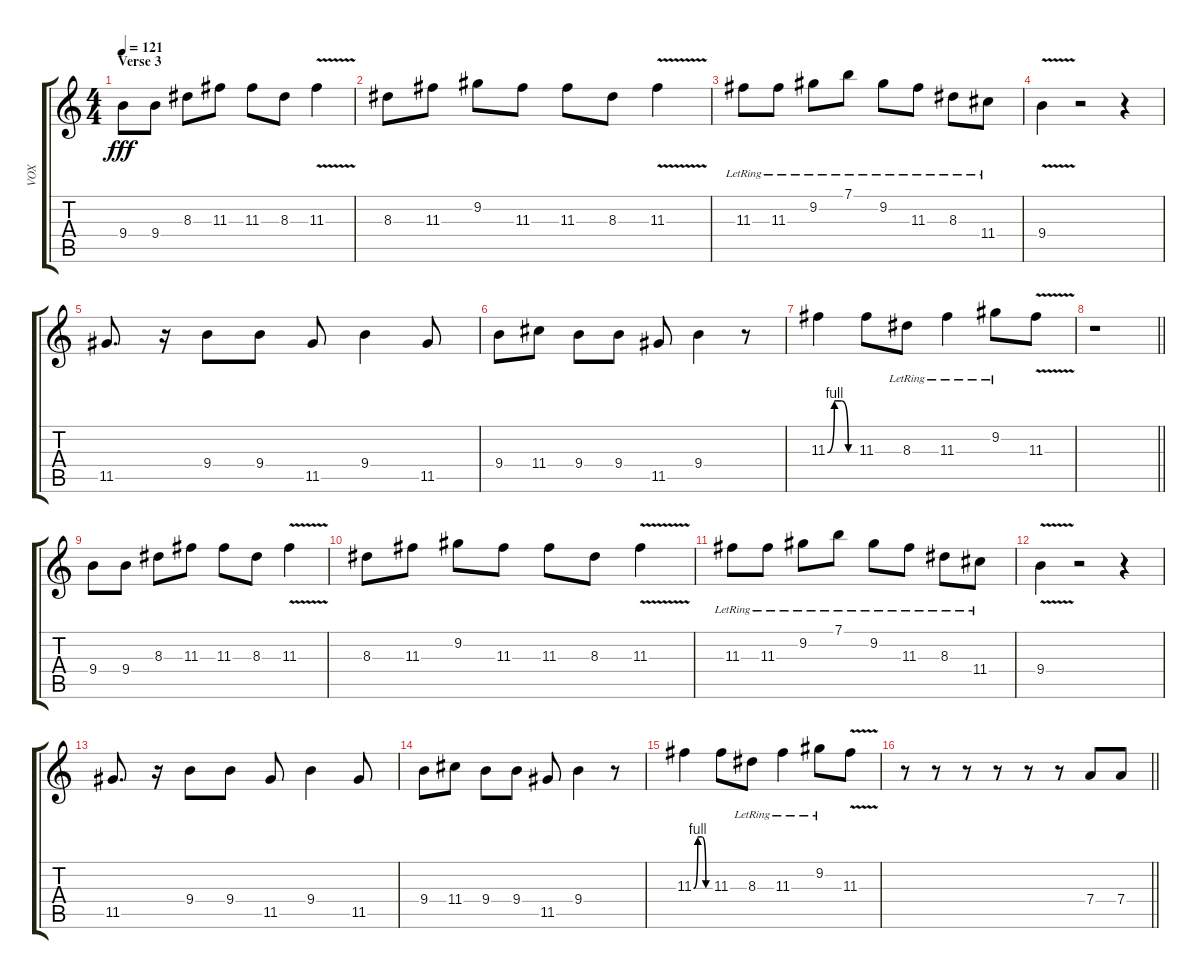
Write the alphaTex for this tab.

\track ("VOX" "VOX") {instrument electricguitarclean}
\staff {score tabs}
\tuning (E4 B3 G3 D3 A2 E2) {hide}
\ts (4 4)
\section ("" "Verse 3")
\tempo 121
\clef g2
\ks c
9.4.8{dy fff} 9.4.8 8.3.8 11.3.8 11.3.8 8.3.8 11.3{v}.4 |
8.3.8 11.3.8 9.2.8 11.3.8 11.3.8 8.3.8 11.3{v}.4 |
11.3{lr}.8 11.3{lr}.8 9.2{lr}.8 7.1{lr}.8 9.2{lr}.8 11.3{lr}.8 8.3{lr}.8 11.4{lr}.8 |
9.4{v}.4 r.2 r.4 |
11.5.8{d} r.16 9.4.8 9.4.8 11.5.8 9.4.4 11.5.8 |
9.4.8 11.4.8 9.4.8 9.4.8 11.5.8 9.4.4 r.8 |
11.3{be (custom 0 0 15 4 30 4 45 0 60 0)}.4 11.3.8 8.3{lr}.8 11.3{lr}.4 9.2{lr}.8 11.3{v}.8 |
\barLineRight lightlight
r.1 |
9.4.8 9.4.8 8.3.8 11.3.8 11.3.8 8.3.8 11.3{v}.4 |
8.3.8 11.3.8 9.2.8 11.3.8 11.3.8 8.3.8 11.3{v}.4 |
11.3{lr}.8 11.3{lr}.8 9.2{lr}.8 7.1{lr}.8 9.2{lr}.8 11.3{lr}.8 8.3{lr}.8 11.4{lr}.8 |
9.4{v}.4 r.2 r.4 |
11.5.8{d} r.16 9.4.8 9.4.8 11.5.8 9.4.4 11.5.8 |
9.4.8 11.4.8 9.4.8 9.4.8 11.5.8 9.4.4 r.8 |
11.3{be (custom 0 0 15 4 30 4 45 0 60 0)}.4 11.3.8 8.3{lr}.8 11.3{lr}.4 9.2{lr}.8 11.3{v}.8 |
\barLineRight lightlight
r.8 r.8 r.8 r.8 r.8 r.8 7.4.8 7.4.8
